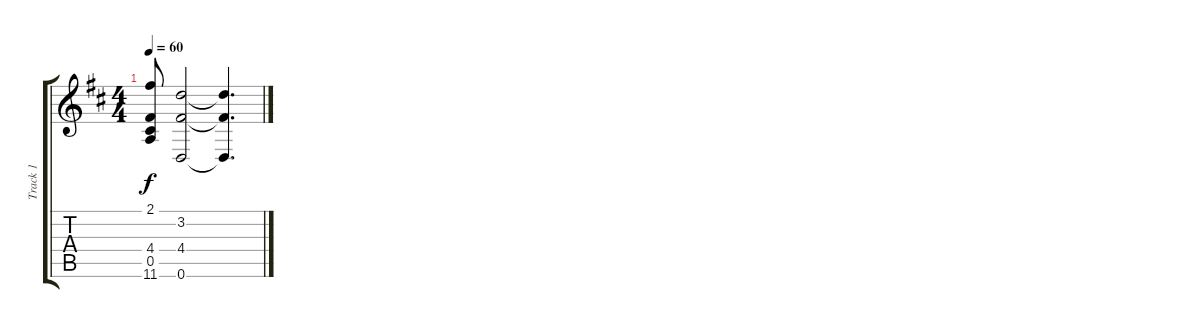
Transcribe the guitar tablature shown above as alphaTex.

\track ("Track 1" "Track 1") {instrument electricguitarjazz}
\staff {score tabs}
\tuning (E4 B3 G3 D3 A2 D2) {hide}
\ts (4 4)
\tempo 60
\clef g2
\ks d
(2.1 4.4 0.5 11.6).8{dy f} (3.2 4.4 0.6).2 (3.2{t} 4.4{t} 0.6{t}).4{d}
